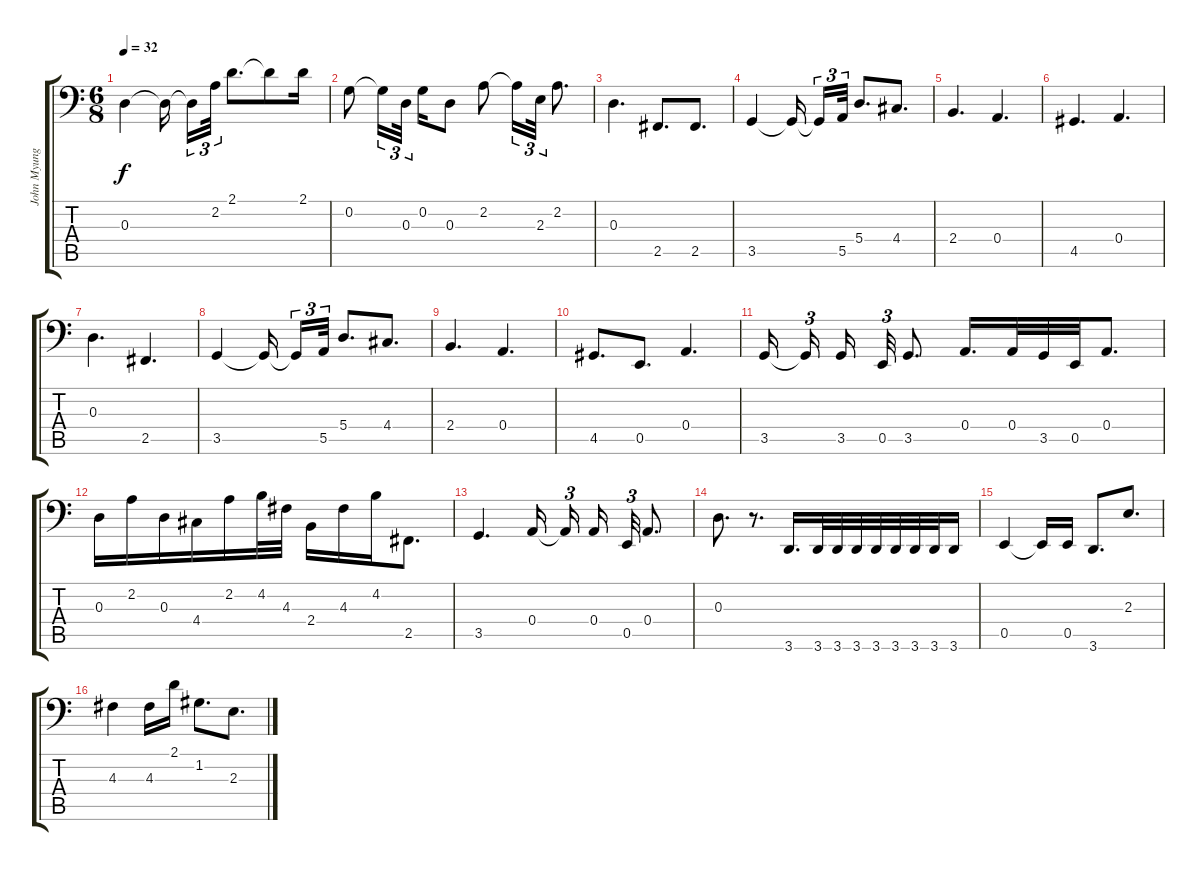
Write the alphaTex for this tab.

\track ("John Myung" "John Myung") {instrument electricbassfinger}
\staff {score tabs}
\tuning (C3 G2 D2 A1 E1 B0) {hide}
\ts (6 8)
\tempo 32
\clef f4
\ks c
0.3.4{dy f} 0.3{t}.16{beam splitsecondary} 0.3{t}.16{tu (3 2)} 2.2.32{tu (3 2)} 2.1.8{d} 2.1{t}.8 2.1.16 |
0.2.8 0.2{t}.16{tu (3 2)} 0.3.32{tu (3 2) beam splitsecondary} 0.2.16 0.3.8 2.2.8 2.2{t}.16{tu (3 2)} 2.3.32{tu (3 2)} 2.2.8{d} |
0.3.4{d} 2.5.8{d} 2.5.8{d} |
3.5.4 3.5{t}.16{beam splitsecondary} 3.5{t}.16{tu (3 2)} 5.5.32{tu (3 2)} 5.4.8{d} 4.4.8{d} |
2.4.4{d} 0.4.4{d} |
4.5.4{d} 0.4.4{d} |
0.3.4{d} 2.5.4{d} |
3.5.4 3.5{t}.16{beam splitsecondary} 3.5{t}.16{tu (3 2)} 5.5.32{tu (3 2)} 5.4.8{d} 4.4.8{d} |
2.4.4{d} 0.4.4{d} |
4.5.8{d} 0.5.8{d} 0.4.4{d} |
3.5.16{beam splitsecondary} 3.5{t}.16{tu (3 2) beam splitsecondary} 3.5.16{beam splitsecondary} 0.5.32{tu (3 2)} 3.5.8{d} 0.4.16{d} 0.4.32 3.5.32 0.5.32 0.4.8{d} |
0.3.16 2.2.16 0.3.16 4.4.16 2.2.16 4.2.32 4.3.32 2.4.16 4.3.16 4.2.16 2.5.8{d} |
3.5.4{d} 0.4.16{beam splitsecondary} 0.4{t}.16{tu (3 2) beam splitsecondary} 0.4.16{beam splitsecondary} 0.5.32{tu (3 2)} 0.4.8{d} |
0.3.8{d} r.8{d} 3.6.16{d} 3.6.32 3.6.32 3.6.32 3.6.32 3.6.32 3.6.32 3.6.32 3.6.16 |
0.5.4 0.5{t}.16 0.5.16 3.6.8{d} 2.3.8{d} |
4.3.4 4.3.16 2.1.16 1.2.8{d} 2.3.8{d}
